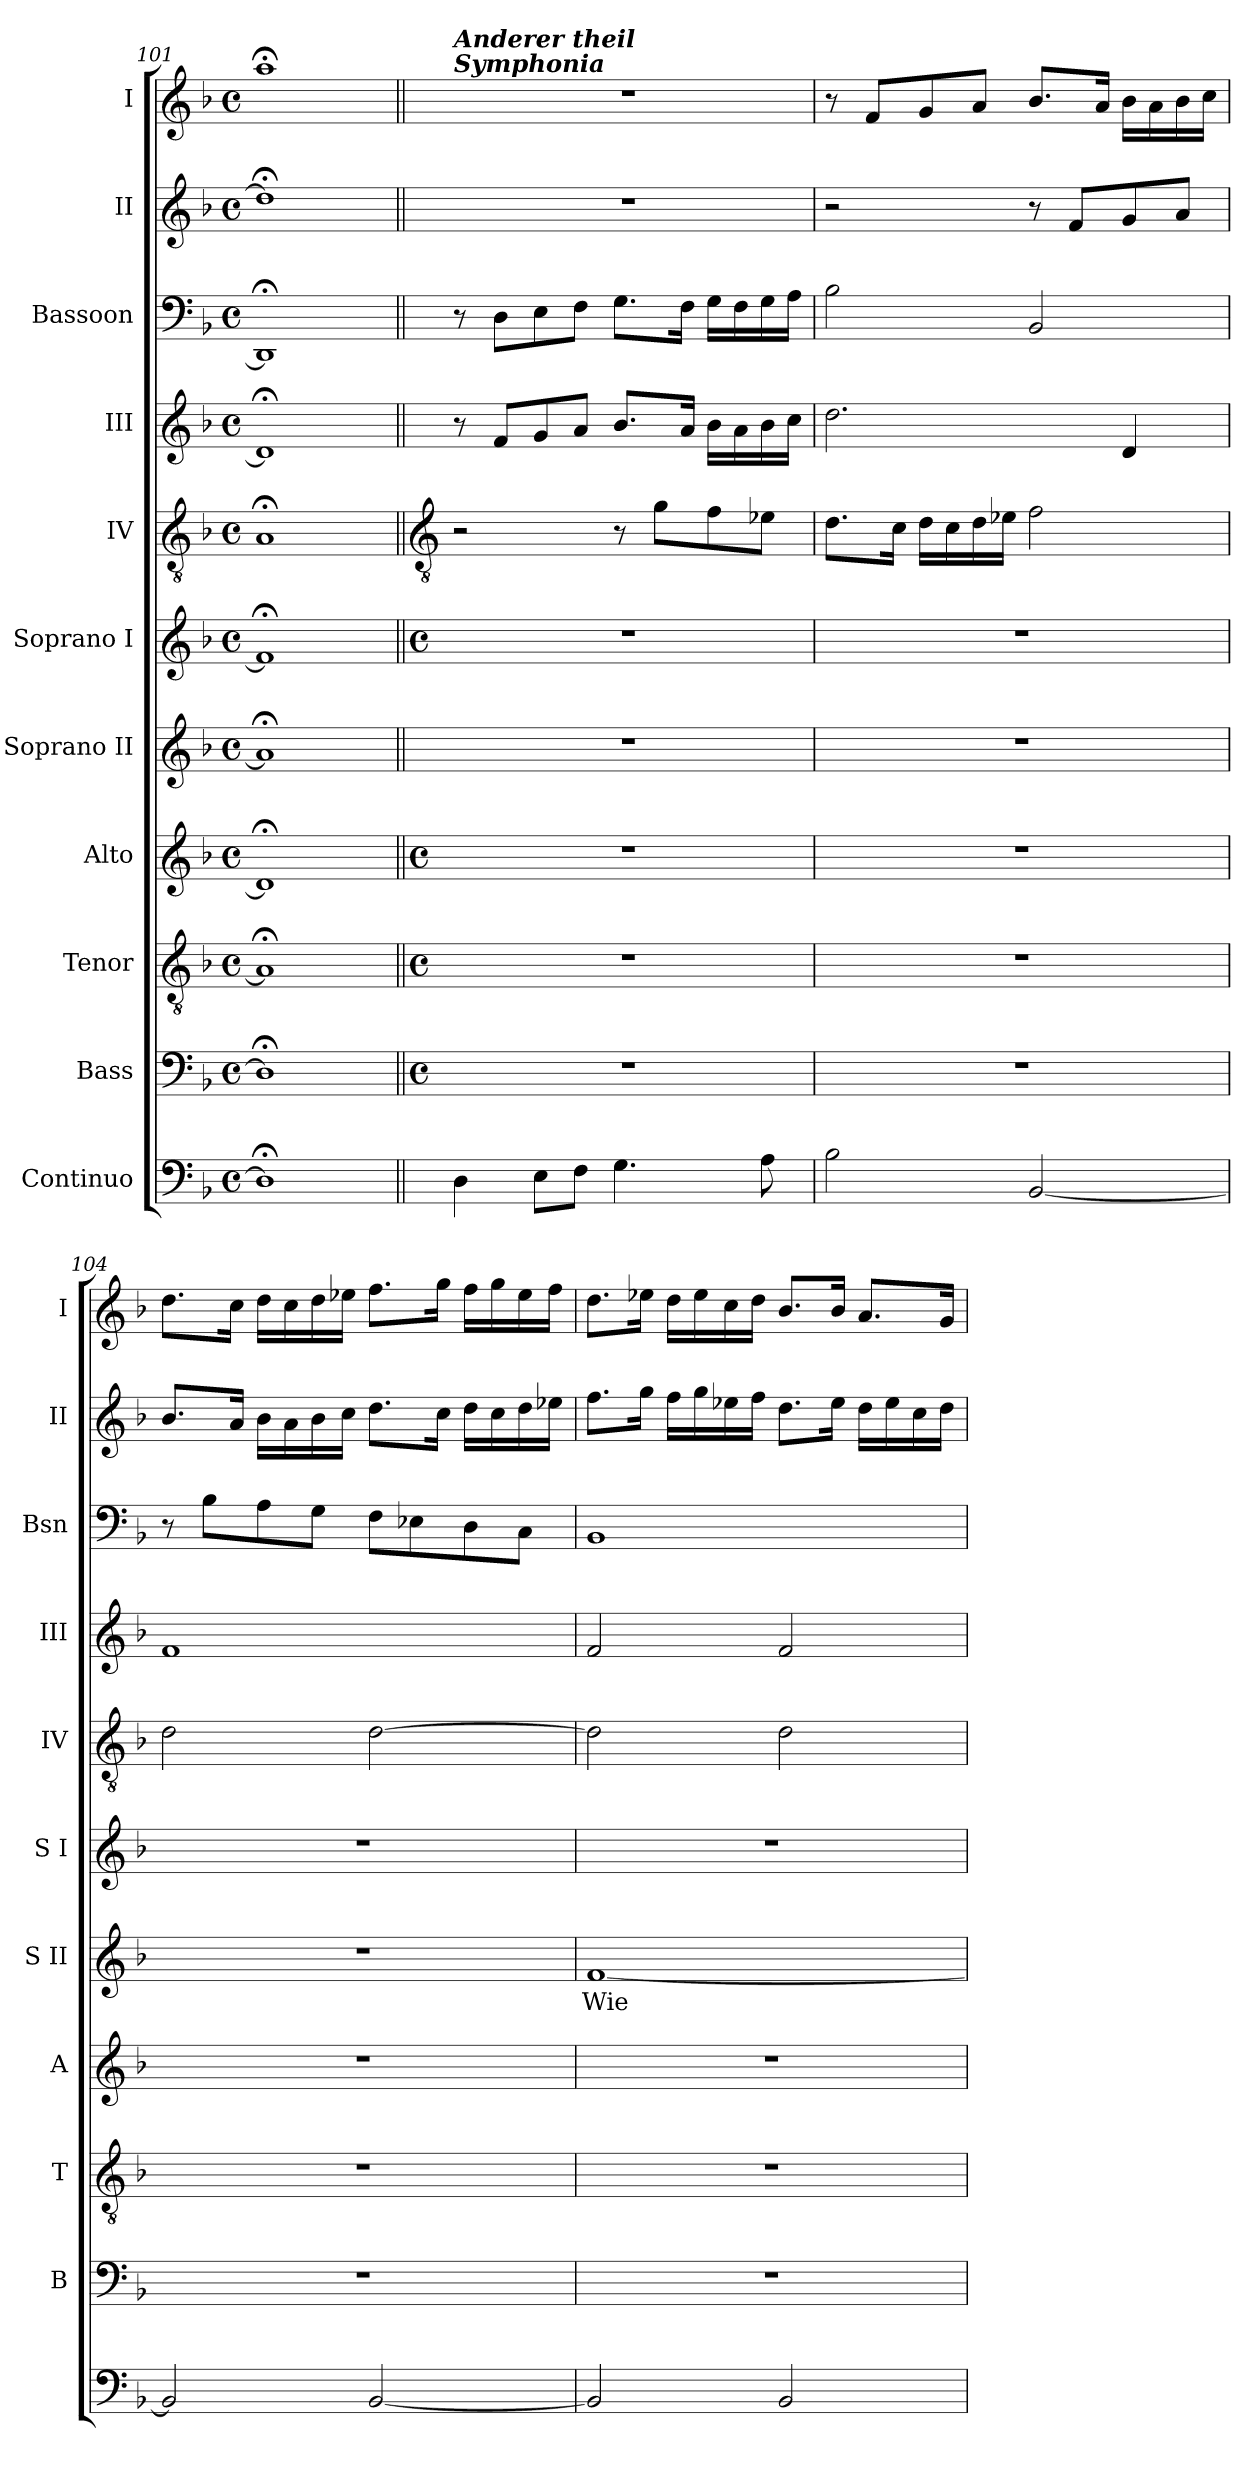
**kern	**kern	**kern	**kern	**kern	**text	**kern	**kern	**kern	**kern	**kern	**kern
*part11	*part10	*part9	*part8	*part7	*part7	*part6	*part5	*part4	*part3	*part2	*part1
*staff11	*staff10	*staff9	*staff8	*staff7	*staff7	*staff6	*staff5	*staff4	*staff3	*staff2	*staff1
*I"Continuo	*I"Bass	*I"Tenor	*I"Alto	*I"Soprano II	*	*I"Soprano I	*I"IV	*I"III	*I"Bassoon	*I"II	*I"I
*	*I'B	*I'T	*I'A	*I'S II	*	*I'S I	*I'IV	*I'III	*I'Bsn	*I'II	*I'I
*clefF4	*clefF4	*clefGv2	*clefG2	*clefG2	*	*clefG2	*clefGv2	*clefG2	*clefF4	*clefG2	*clefG2
*k[b-]	*k[b-]	*k[b-]	*k[b-]	*k[b-]	*	*k[b-]	*k[b-]	*k[b-]	*k[b-]	*k[b-]	*k[b-]
*F:	*F:	*F:	*F:	*F:	*	*F:	*F:	*F:	*F:	*F:	*F:
*M4/4	*M4/4	*M4/4	*M4/4	*M4/4	*	*M4/4	*M4/4	*M4/4	*M4/4	*M4/4	*M4/4
*met(c)	*met(c)	*met(c)	*met(c)	*met(c)	*	*met(c)	*met(c)	*met(c)	*met(c)	*met(c)	*met(c)
=101	=101	=101	=101	=101	=101	=101	=101	=101	=101	=101	=101
1D;<]	1D;<]	1A;<]	1d;<]	1a;<]	.	1f#;<]	1A;<	1d;<]	1DD;<]	1dd;<]	1aa;<
!!LO:LB:g=z
=102||	=102||	=102||	=102||	=102||	=102||	=102||	=102||	=102||	=102||	=102||	=102||
*	*	*	*	*	*	*	*clefGv2	*	*	*	*
*	*M4/4	*M4/4	*M4/4	*	*	*M4/4	*	*	*	*	*
*	*met(c)	*met(c)	*met(c)	*	*	*met(c)	*	*	*	*	*
!	!	!	!	!	!	!	!	!	!	!	!LO:TX:a:Bi:t=Symphonia
!	!	!	!	!	!	!	!	!	!	!	!LO:TX:a:Bi:t=Anderer theil
4D	1r	1r	1r	1r	.	1r	2r	8r	8r	1r	1r
.	.	.	.	.	.	.	.	8fL	8DL	.	.
8EL	.	.	.	.	.	.	.	8g	8E	.	.
8FJ	.	.	.	.	.	.	.	8aJ	8FJ	.	.
4.G	.	.	.	.	.	.	8r	8.b-L	8.GL	.	.
.	.	.	.	.	.	.	8gL	.	.	.	.
.	.	.	.	.	.	.	.	16aJ	16FJ	.	.
.	.	.	.	.	.	.	8f	16b-LL	16GLL	.	.
.	.	.	.	.	.	.	.	16a	16F	.	.
8A	.	.	.	.	.	.	8e-XJ	16b-	16G	.	.
.	.	.	.	.	.	.	.	16ccJJ	16AJJ	.	.
=103	=103	=103	=103	=103	=103	=103	=103	=103	=103	=103	=103
2B-	1r	1r	1r	1r	.	1r	8.dL	2.dd	2B-	2r	8r
.	.	.	.	.	.	.	.	.	.	.	8fL
.	.	.	.	.	.	.	16cJ	.	.	.	.
.	.	.	.	.	.	.	16dLL	.	.	.	8g
.	.	.	.	.	.	.	16c	.	.	.	.
.	.	.	.	.	.	.	16d	.	.	.	8aJ
.	.	.	.	.	.	.	16e-XJJ	.	.	.	.
[2BB-	.	.	.	.	.	.	2f	.	2BB-	8r	8.b-L
.	.	.	.	.	.	.	.	.	.	8fL	.
.	.	.	.	.	.	.	.	.	.	.	16aJ
.	.	.	.	.	.	.	.	4d	.	8g	16b-LL
.	.	.	.	.	.	.	.	.	.	.	16a
.	.	.	.	.	.	.	.	.	.	8aJ	16b-
.	.	.	.	.	.	.	.	.	.	.	16ccJJ
=104	=104	=104	=104	=104	=104	=104	=104	=104	=104	=104	=104
2BB-]	1r	1r	1r	1r	.	1r	2d	1f	8r	8.b-L	8.ddL
.	.	.	.	.	.	.	.	.	8B-L	.	.
.	.	.	.	.	.	.	.	.	.	16aJ	16ccJ
.	.	.	.	.	.	.	.	.	8A	16b-LL	16ddLL
.	.	.	.	.	.	.	.	.	.	16a	16cc
.	.	.	.	.	.	.	.	.	8GJ	16b-	16dd
.	.	.	.	.	.	.	.	.	.	16ccJJ	16ee-JJ
[2BB-	.	.	.	.	.	.	[2d	.	8FL	8.ddL	8.ffL
.	.	.	.	.	.	.	.	.	8E-X	.	.
.	.	.	.	.	.	.	.	.	.	16ccJ	16ggJ
.	.	.	.	.	.	.	.	.	8D	16ddLL	16ffLL
.	.	.	.	.	.	.	.	.	.	16cc	16gg
.	.	.	.	.	.	.	.	.	8CJ	16dd	16ee-
.	.	.	.	.	.	.	.	.	.	16ee-XJJ	16ffJJ
=105	=105	=105	=105	=105	=105	=105	=105	=105	=105	=105	=105
!	!	!	!	!	!LO:LY:b	!	!	!	!	!	!
2BB-]	1r	1r	1r	[1f	Wie	1r	2d]	2f	1BB-	8.ffL	8.ddL
.	.	.	.	.	.	.	.	.	.	16ggJ	16ee-XJ
.	.	.	.	.	.	.	.	.	.	16ffLL	16ddLL
.	.	.	.	.	.	.	.	.	.	16gg	16ee-
.	.	.	.	.	.	.	.	.	.	16ee-X	16cc
.	.	.	.	.	.	.	.	.	.	16ffJJ	16ddJJ
2BB-	.	.	.	.	.	.	2d	2f	.	8.ddL	8.b-/L
.	.	.	.	.	.	.	.	.	.	16ee-J	16b-/J
.	.	.	.	.	.	.	.	.	.	16ddLL	8.aL
.	.	.	.	.	.	.	.	.	.	16ee-	.
.	.	.	.	.	.	.	.	.	.	16cc	.
.	.	.	.	.	.	.	.	.	.	16ddJJ	16gJ
=	=	=	=	=	=	=	=	=	=	=	=
*-	*-	*-	*-	*-	*-	*-	*-	*-	*-	*-	*-
